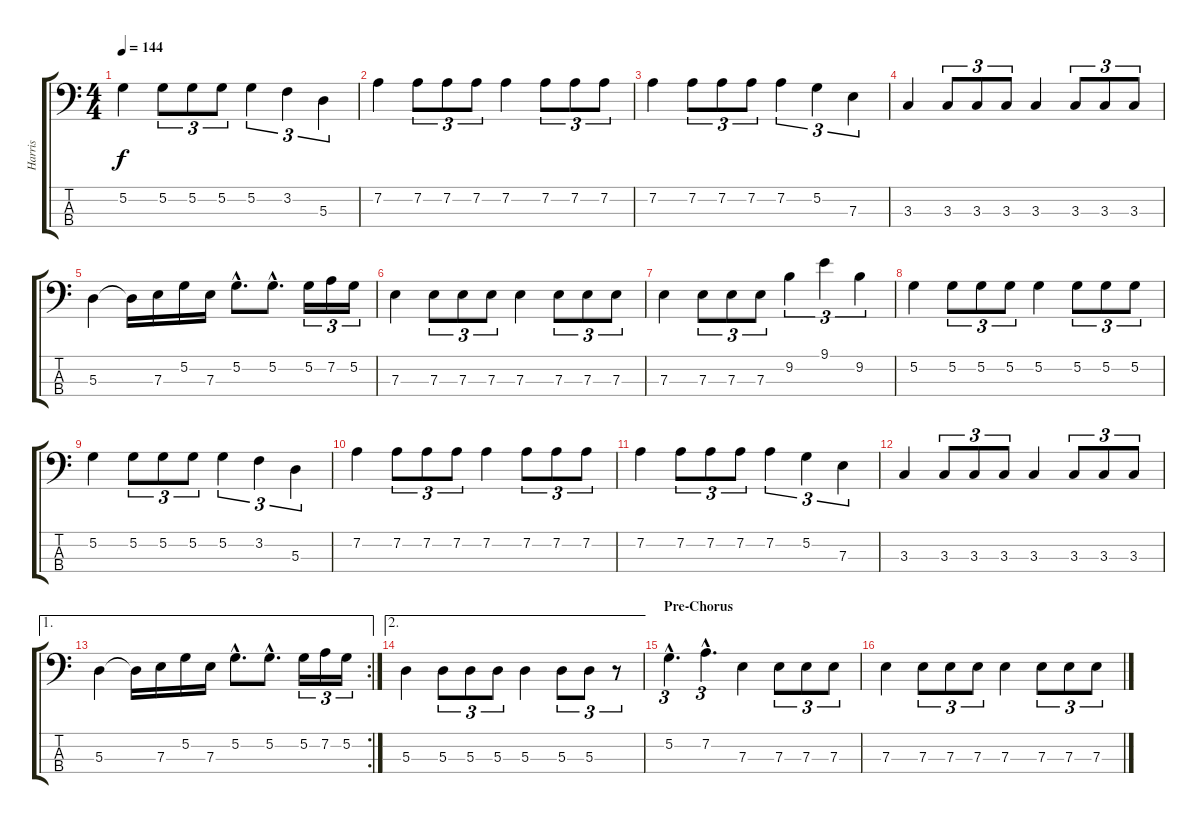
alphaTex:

\track ("Harris" "Harris") {instrument electricbassfinger}
\staff {score tabs}
\tuning (G2 D2 A1 E1) {hide}
\ts (4 4)
\tempo 144
\clef f4
\ks c
5.2.4{dy f} 5.2.8{tu (3 2)} 5.2.8{tu (3 2)} 5.2.8{tu (3 2)} 5.2.4{tu (3 2)} 3.2.4{tu (3 2)} 5.3.4{tu (3 2)} |
7.2.4 7.2.8{tu (3 2)} 7.2.8{tu (3 2)} 7.2.8{tu (3 2)} 7.2.4 7.2.8{tu (3 2)} 7.2.8{tu (3 2)} 7.2.8{tu (3 2)} |
7.2.4 7.2.8{tu (3 2)} 7.2.8{tu (3 2)} 7.2.8{tu (3 2)} 7.2.4{tu (3 2)} 5.2.4{tu (3 2)} 7.3.4{tu (3 2)} |
3.3.4 3.3.8{tu (3 2)} 3.3.8{tu (3 2)} 3.3.8{tu (3 2)} 3.3.4 3.3.8{tu (3 2)} 3.3.8{tu (3 2)} 3.3.8{tu (3 2)} |
5.3.4 5.3{t}.16 7.3.16 5.2.16 7.3.16 5.2{hac}.8{d} 5.2{hac}.8{d} 5.2.16{tu (3 2)} 7.2.16{tu (3 2)} 5.2.16{tu (3 2)} |
7.3.4 7.3.8{tu (3 2)} 7.3.8{tu (3 2)} 7.3.8{tu (3 2)} 7.3.4 7.3.8{tu (3 2)} 7.3.8{tu (3 2)} 7.3.8{tu (3 2)} |
7.3.4 7.3.8{tu (3 2)} 7.3.8{tu (3 2)} 7.3.8{tu (3 2)} 9.2.4{tu (3 2)} 9.1.4{tu (3 2)} 9.2.4{tu (3 2)} |
5.2.4 5.2.8{tu (3 2)} 5.2.8{tu (3 2)} 5.2.8{tu (3 2)} 5.2.4 5.2.8{tu (3 2)} 5.2.8{tu (3 2)} 5.2.8{tu (3 2)} |
5.2.4 5.2.8{tu (3 2)} 5.2.8{tu (3 2)} 5.2.8{tu (3 2)} 5.2.4{tu (3 2)} 3.2.4{tu (3 2)} 5.3.4{tu (3 2)} |
7.2.4 7.2.8{tu (3 2)} 7.2.8{tu (3 2)} 7.2.8{tu (3 2)} 7.2.4 7.2.8{tu (3 2)} 7.2.8{tu (3 2)} 7.2.8{tu (3 2)} |
7.2.4 7.2.8{tu (3 2)} 7.2.8{tu (3 2)} 7.2.8{tu (3 2)} 7.2.4{tu (3 2)} 5.2.4{tu (3 2)} 7.3.4{tu (3 2)} |
3.3.4 3.3.8{tu (3 2)} 3.3.8{tu (3 2)} 3.3.8{tu (3 2)} 3.3.4 3.3.8{tu (3 2)} 3.3.8{tu (3 2)} 3.3.8{tu (3 2)} |
\ae 1
\rc 2
5.3.4 5.3{t}.16 7.3.16 5.2.16 7.3.16 5.2{hac}.8{d} 5.2{hac}.8{d} 5.2.16{tu (3 2)} 7.2.16{tu (3 2)} 5.2.16{tu (3 2)} |
\ae 2
5.3.4 5.3.8{tu (3 2)} 5.3.8{tu (3 2)} 5.3.8{tu (3 2)} 5.3.4 5.3.8{tu (3 2)} 5.3.8{tu (3 2)} r.8{tu (3 2)} |
\section ("" "Pre-Chorus")
5.2{hac}.4{d tu (3 2)} 7.2{hac}.4{d tu (3 2)} 7.3.4 7.3.8{tu (3 2)} 7.3.8{tu (3 2)} 7.3.8{tu (3 2)} |
7.3.4 7.3.8{tu (3 2)} 7.3.8{tu (3 2)} 7.3.8{tu (3 2)} 7.3.4 7.3.8{tu (3 2)} 7.3.8{tu (3 2)} 7.3.8{tu (3 2)}
